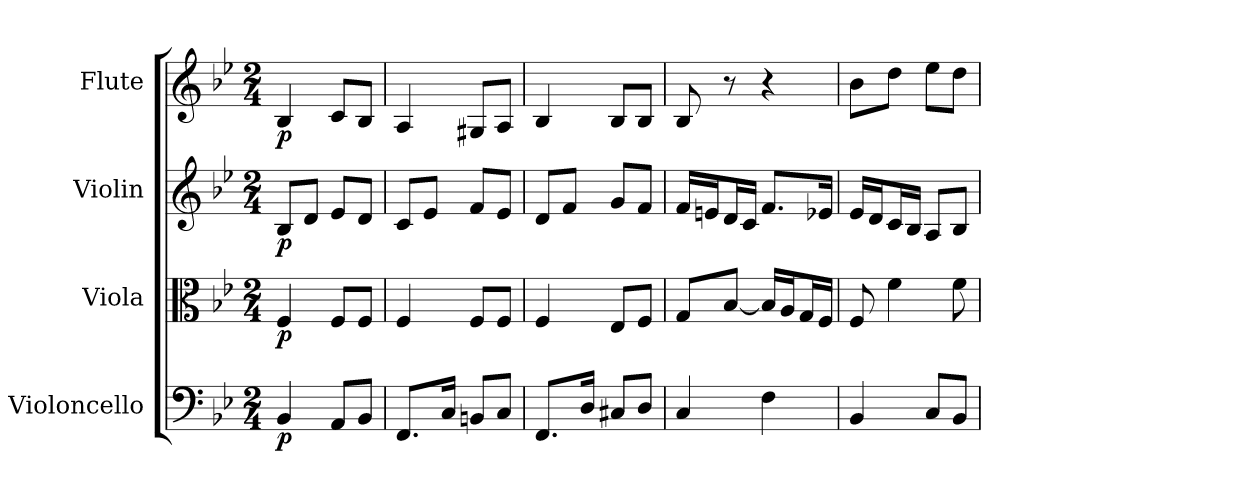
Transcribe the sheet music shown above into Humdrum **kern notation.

**kern	**dynam	**kern	**dynam	**kern	**dynam	**kern	**dynam
*part4	*part4	*part3	*part3	*part2	*part2	*part1	*part1
*staff4	*staff4	*staff3	*staff3	*staff2	*staff2	*staff1	*staff1
*I"Violoncello	*	*I"Viola	*	*I"Violin	*	*I"Flute	*
*I'Vc	*	*I'Vla	*	*I'Vln	*	*I'Fl	*
*clefF4	*	*clefC3	*	*clefG2	*	*clefG2	*
*k[b-e-]	*	*k[b-e-]	*	*k[b-e-]	*	*k[b-e-]	*
*B-:	*	*B-:	*	*B-:	*	*B-:	*
*M2/4	*	*M2/4	*	*M2/4	*	*M2/4	*
*MM54	*	*MM54	*	*MM54	*	*MM54	*
=1	=1	=1	=1	=1	=1	=1	=1
4BB-	p	4F	p	8B-/L	p	4B-	p
.	.	.	.	8d/J	.	.	.
8AA/L	.	8F/L	.	8e-/L	.	8c/L	.
8BB-/J	.	8F/J	.	8d/J	.	8B-/J	.
=2	=2	=2	=2	=2	=2	=2	=2
8.FF/L	.	4F	.	8c/L	.	4A	.
.	.	.	.	8e-/J	.	.	.
16C/Jk	.	.	.	.	.	.	.
8BBn/L	.	8F/L	.	8f/L	.	8G#X/L	.
8C/J	.	8F/J	.	8e-/J	.	8A/J	.
=3	=3	=3	=3	=3	=3	=3	=3
8.FF/L	.	4F	.	8d/L	.	4B-	.
.	.	.	.	8f/J	.	.	.
16D/Jk	.	.	.	.	.	.	.
8C#X/L	.	8E-/L	.	8g/L	.	8B-/L	.
8D/J	.	8F/J	.	8f/J	.	8B-/J	.
=4	=4	=4	=4	=4	=4	=4	=4
4C	.	8G/L	.	16f/LL	.	8B-	.
.	.	.	.	16en/J	.	.	.
.	.	[8B-/J	.	16d/L	.	8r	.
.	.	.	.	16c/JJ	.	.	.
4F	.	16B-/LL]	.	8.f/L	.	4r	.
.	.	16A/J	.	.	.	.	.
.	.	16G/L	.	.	.	.	.
.	.	16F/JJ	.	16e-X/Jk	.	.	.
=5	=5	=5	=5	=5	=5	=5	=5
4BB-	.	8F	.	16e-/LL	.	8b-\L	.
.	.	.	.	16d/J	.	.	.
.	.	4f	.	16c/L	.	8dd\J	.
.	.	.	.	16B-/JJ	.	.	.
8C/L	.	.	.	8A/L	.	8ee-\L	.
8BB-/J	.	8f	.	8B-/J	.	8dd\J	.
=	=	=	=	=	=	=	=
*-	*-	*-	*-	*-	*-	*-	*-
